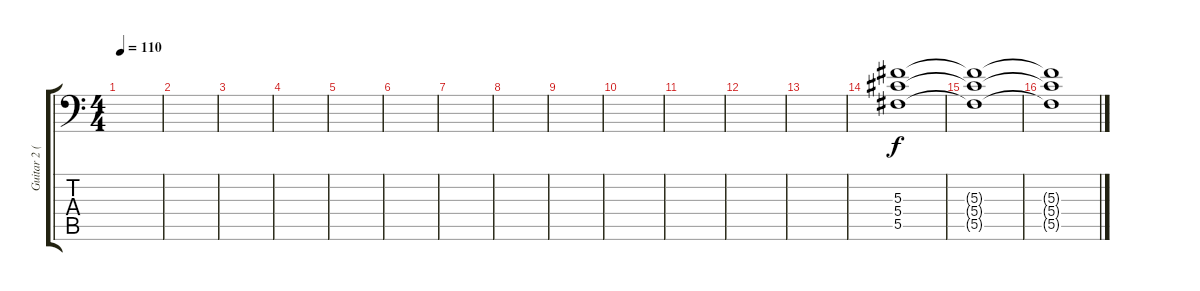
\track ("Guitar 2 (Overdriven)" "Guitar 2 (") {instrument overdrivenguitar}
\staff {score tabs}
\tuning (Bb3 Gb3 Db3 Ab2 Db2 Ab1) {hide}
\ts (4 4)
\tempo 110
\clef f4
\ks c
|
|
|
|
|
|
|
|
|
|
|
|
|
(5.3 5.4 5.5).1 |
(5.3{t} 5.4{t} 5.5{t}).1 |
(5.3{t} 5.4{t} 5.5{t}).1
